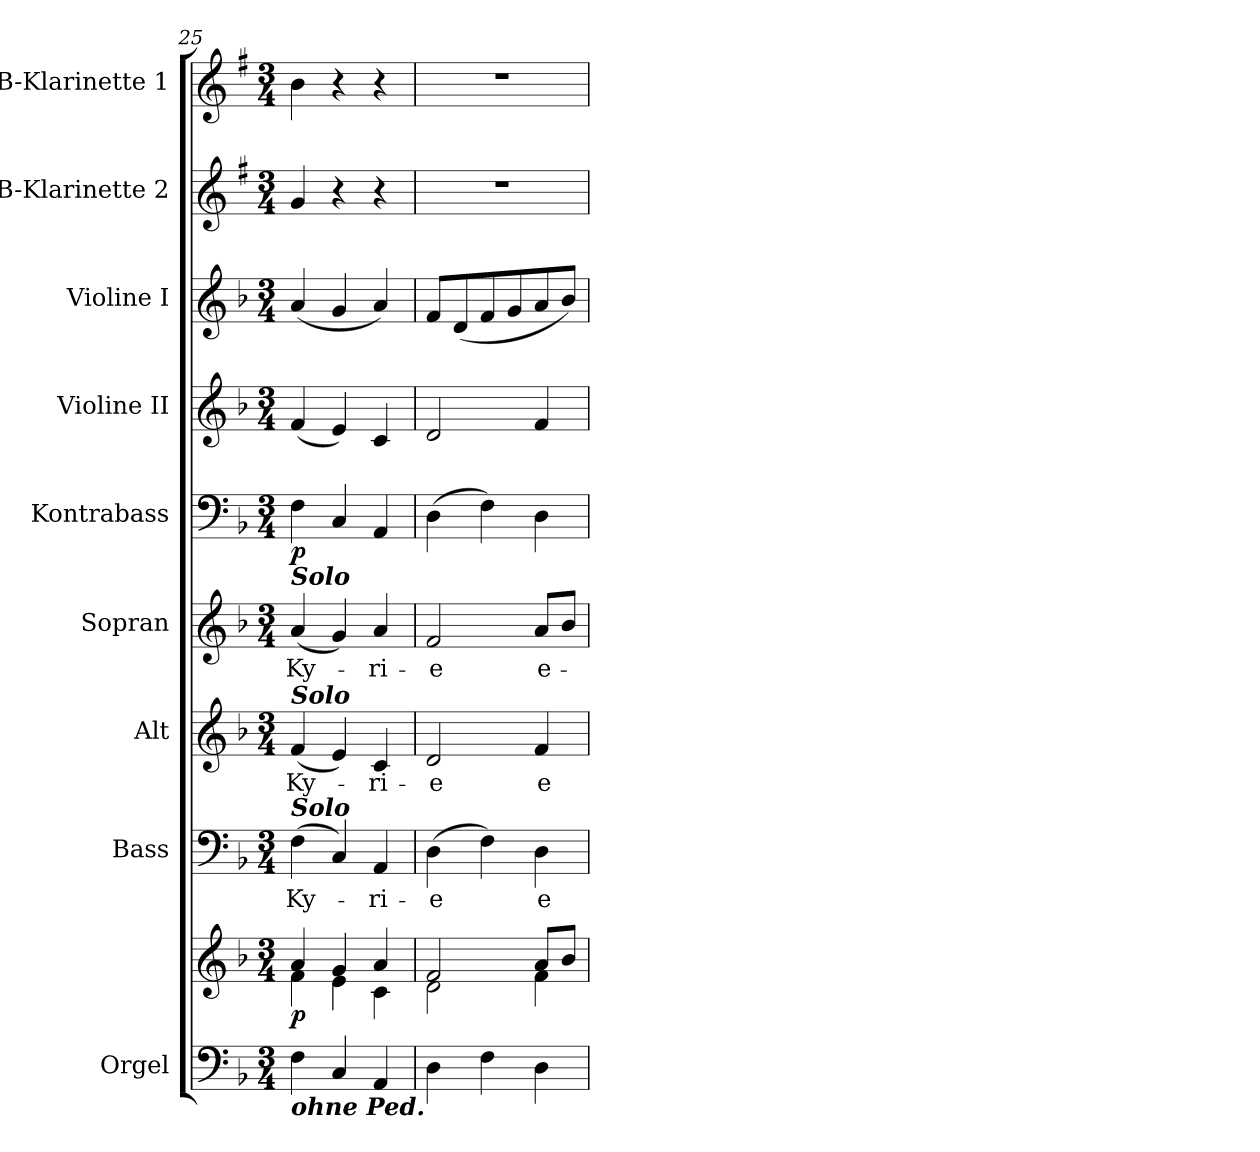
**kern	**kern	**dynam	**kern	**text	**kern	**text	**kern	**text	**kern	**dynam	**kern	**kern	**kern	**kern
*part9	*part9	*part9	*part8	*part8	*part7	*part7	*part6	*part6	*part5	*part5	*part4	*part3	*part2	*part1
*staff10	*staff9	*staff9/10	*staff8	*staff8	*staff7	*staff7	*staff6	*staff6	*staff5	*staff5	*staff4	*staff3	*staff2	*staff1
*I"Orgel	*	*	*I"Bass	*	*I"Alt	*	*I"Sopran	*	*I"Kontrabass	*	*I"Violine II	*I"Violine I	*I"B-Klarinette 2	*I"B-Klarinette 1
*I'Org.	*	*	*I'B.	*	*I'A.	*	*I'S.	*	*I'Kb.	*	*I'Vl. II	*I'Vl. I	*I'B Kl. 2	*I'B Kl. 1
*clefF4	*clefG2	*	*clefF4	*	*clefG2	*	*clefG2	*	*clefF4	*	*clefG2	*clefG2	*clefG2	*clefG2
*	*	*	*	*	*	*	*	*	*ITrd7c12	*	*	*	*ITrd1c2	*ITrd1c2
*k[b-]	*k[b-]	*	*k[b-]	*	*k[b-]	*	*k[b-]	*	*k[b-]	*	*k[b-]	*k[b-]	*k[b-]	*k[b-]
*F:	*F:	*	*F:	*	*F:	*	*F:	*	*F:	*	*F:	*F:	*F:	*F:
*M3/4	*M3/4	*	*M3/4	*	*M3/4	*	*M3/4	*	*M3/4	*	*M3/4	*M3/4	*M3/4	*M3/4
=25	=25	=25	=25	=25	=25	=25	=25	=25	=25	=25	=25	=25	=25	=25
*	*^	*	*	*	*	*	*	*	*	*	*	*	*	*
!	!	!	!	!	!	!	!	!LO:TX:a:Bi:t=Solo	!	!	!	!	!	!	!
!	!	!	!	!	!	!LO:TX:a:Bi:t=Solo	!	!	!	!	!	!	!	!	!
!	!	!	!	!LO:TX:a:Bi:t=Solo	!	!	!	!	!	!	!	!	!	!	!
!LO:TX:b:Bi:t=ohne Ped.	!	!	!	!	!	!	!	!	!	!	!	!	!	!	!
!	!	!	!LO:DY:b	!	!LO:LY:b	!	!LO:LY:b	!	!LO:LY:b	!	!LO:DY:b	!	!	!	!
4F\	4a/	4f\	p	(>4F\	Ky-	(<4f/	Ky-	(<4a/	Ky-	4FF\	p	(<4f/	(<4a/	4f/	4a\
4C/	4g/	4e\	.	4C/)	.	4e/)	.	4g/)	.	4CC/	.	4e/)	4g/	4r	4r
!	!	!	!	!	!LO:LY:b	!	!LO:LY:b	!	!LO:LY:b	!	!	!	!	!	!
4AA/	4a/	4c\	.	4AA/	-ri-	4c/	-ri-	4a/	-ri-	4AAA/	.	4c/	4a/)	4r	4r
=26	=26	=26	=26	=26	=26	=26	=26	=26	=26	=26	=26	=26	=26	=26	=26
!	!	!	!	!	!LO:LY:b	!	!LO:LY:b	!	!LO:LY:b	!	!	!	!	!	!
4D\	2f/	2d\	.	(>4D\	-e	2d/	-e	2f/	-e	(>4DD\	.	2d/	8f/L	2.r	2.r
.	.	.	.	.	.	.	.	.	.	.	.	.	(<8d/	.	.
4F\	.	.	.	4F\)	.	.	.	.	.	4FF\)	.	.	8f/	.	.
.	.	.	.	.	.	.	.	.	.	.	.	.	8g/	.	.
!	!	!	!	!	!LO:LY:b	!	!LO:LY:b	!	!LO:LY:b	!	!	!	!	!	!
4D\	8a/L	4f\	.	4D\	e-	4f/	e-	8a/L	e-	4DD\	.	4f/	8a/	.	.
.	8b-/J	.	.	.	.	.	.	8b-/J	.	.	.	.	8b-/J)	.	.
*	*v	*v	*	*	*	*	*	*	*	*	*	*	*	*	*
=	=	=	=	=	=	=	=	=	=	=	=	=	=	=
*-	*-	*-	*-	*-	*-	*-	*-	*-	*-	*-	*-	*-	*-	*-
